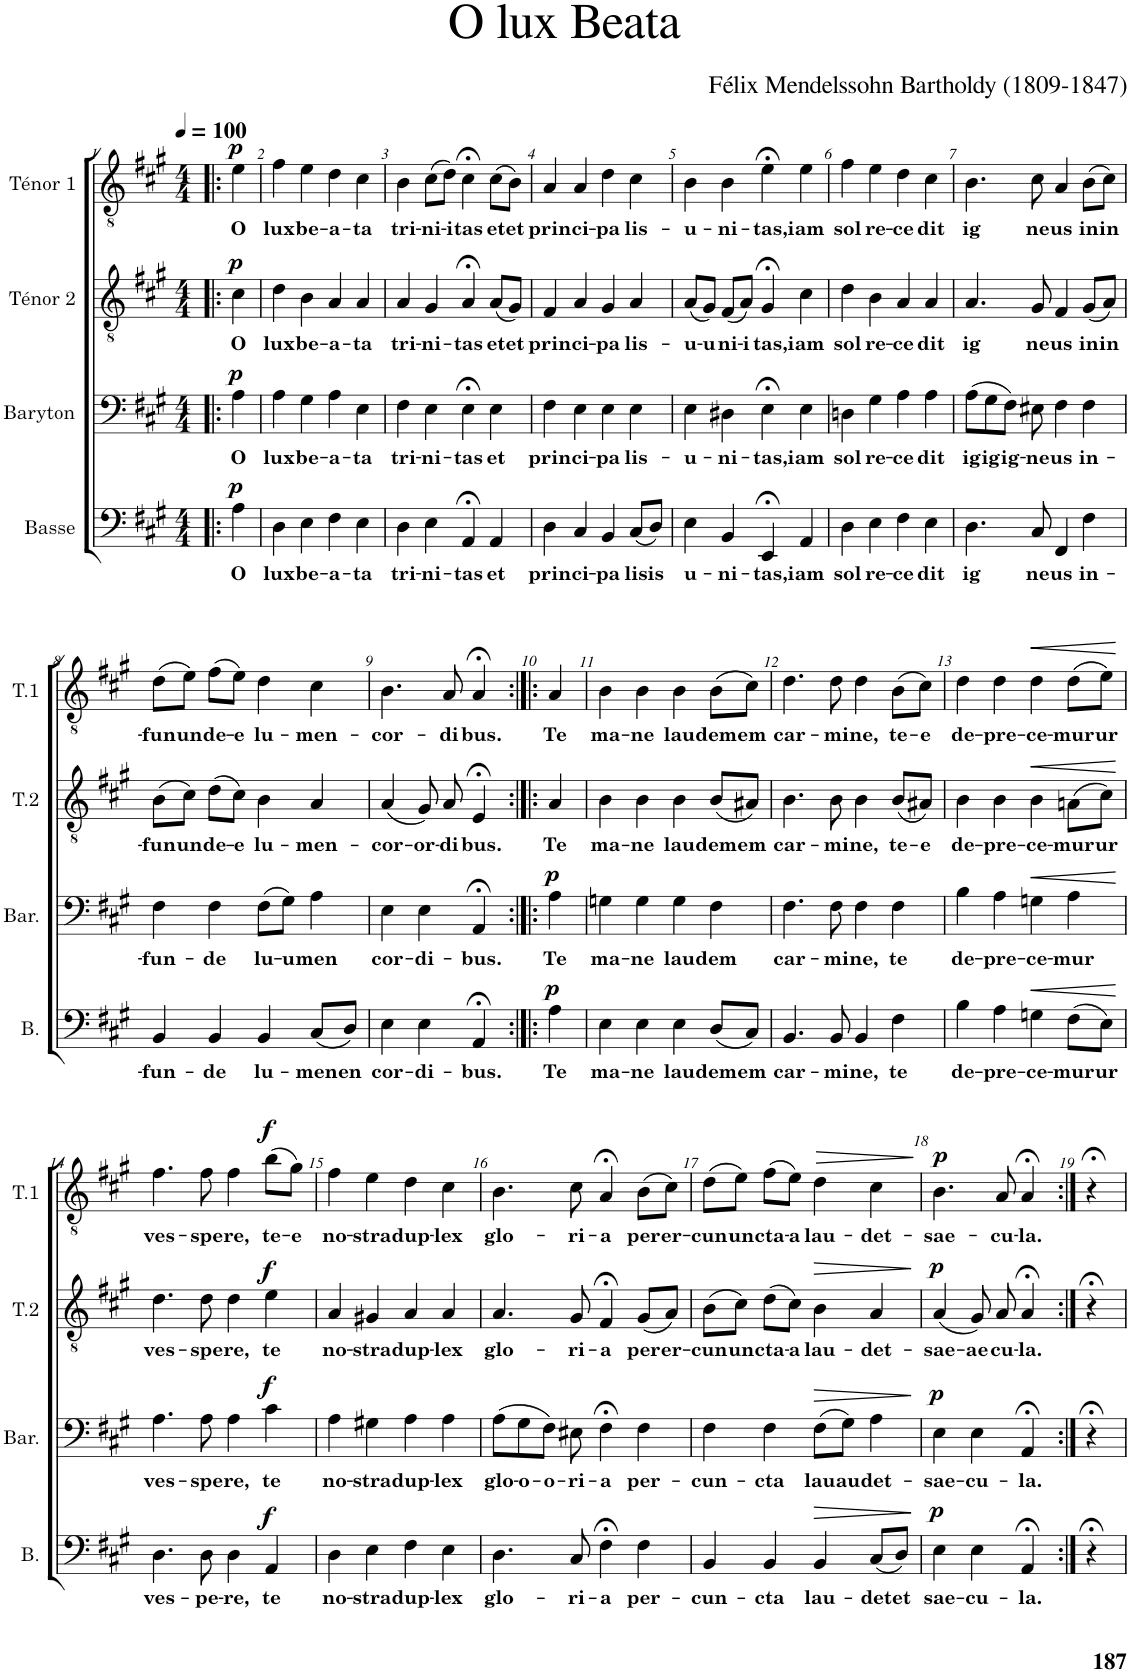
**kern	**text	**dynam	**kern	**text	**dynam	**kern	**text	**dynam	**kern	**text	**dynam
*part4	*part4	*part4	*part3	*part3	*part3	*part2	*part2	*part2	*part1	*part1	*part1
*staff4	*staff4	*staff4	*staff3	*staff3	*staff3	*staff2	*staff2	*staff2	*staff1	*staff1	*staff1
*I"Basse	*	*	*I"Baryton	*	*	*I"Ténor 2	*	*	*I"Ténor 1	*	*
*I'B.	*	*	*I'Bar.	*	*	*I'T.2	*	*	*I'T.1	*	*
*clefF4	*	*	*clefF4	*	*	*clefGv2	*	*	*clefGv2	*	*
*k[f#c#g#]	*	*	*k[f#c#g#]	*	*	*k[f#c#g#]	*	*	*k[f#c#g#]	*	*
*M4/4	*	*	*M4/4	*	*	*M4/4	*	*	*M4/4	*	*
*MM100	*	*	*MM100	*	*	*MM100	*	*	*MM100	*	*
=1!|:	=1!|:	=1!|:	=1!|:	=1!|:	=1!|:	=1!|:	=1!|:	=1!|:	=1!|:	=1!|:	=1!|:
!	!LO:LY:b	!LO:DY:a	!	!LO:LY:b	!LO:DY:a	!	!LO:LY:b	!LO:DY:a	!	!LO:LY:b	!LO:DY:a
4A\	O	p	4A\	O	p	4c#\	O	p	4e\	O	p
=2	=2	=2	=2	=2	=2	=2	=2	=2	=2	=2	=2
!	!LO:LY:b	!	!	!LO:LY:b	!	!	!LO:LY:b	!	!	!LO:LY:b	!
4D\	lux	.	4A\	lux	.	4d\	lux	.	4f#\	lux	.
!	!LO:LY:b	!	!	!LO:LY:b	!	!	!LO:LY:b	!	!	!LO:LY:b	!
4E\	be-	.	4G#\	be-	.	4B\	be-	.	4e\	be-	.
!	!LO:LY:b	!	!	!LO:LY:b	!	!	!LO:LY:b	!	!	!LO:LY:b	!
4F#\	-a-	.	4A\	-a-	.	4A/	-a-	.	4d\	-a-	.
!	!LO:LY:b	!	!	!LO:LY:b	!	!	!LO:LY:b	!	!	!LO:LY:b	!
4E\	-ta	.	4E\	-ta	.	4A/	-ta	.	4c#\	-ta	.
=3	=3	=3	=3	=3	=3	=3	=3	=3	=3	=3	=3
!	!LO:LY:b	!	!	!LO:LY:b	!	!	!LO:LY:b	!	!	!LO:LY:b	!
4D\	tri-	.	4F#\	tri-	.	4A/	tri-	.	4B\	tri-	.
!	!LO:LY:b	!	!	!LO:LY:b	!	!	!LO:LY:b	!	!	!LO:LY:b	!
4E\	-ni-	.	4E\	-ni-	.	4G#/	-ni-	.	(8c#\L	-ni-	.
!	!	!	!	!	!	!	!	!	!	!LO:LY:b	!
.	.	.	.	.	.	.	.	.	8d\J)	-i-	.
!	!LO:LY:b	!	!	!LO:LY:b	!	!	!LO:LY:b	!	!	!LO:LY:b	!
4AA;</	-tas	.	4E;<\	-tas	.	4A;</	-tas	.	4c#;<\	-tas	.
!	!LO:LY:b	!	!	!LO:LY:b	!	!	!LO:LY:b	!	!	!LO:LY:b	!
4AA/	et	.	4E\	et	.	(8A/L	et-	.	(8c#\L	et-	.
!	!	!	!	!	!	!	!LO:LY:b	!	!	!LO:LY:b	!
.	.	.	.	.	.	8G#/J)	-et	.	8B\J)	-et	.
=4	=4	=4	=4	=4	=4	=4	=4	=4	=4	=4	=4
!	!LO:LY:b	!	!	!LO:LY:b	!	!	!LO:LY:b	!	!	!LO:LY:b	!
4D\	prin-	.	4F#\	prin-	.	4F#/	prin-	.	4A/	prin-	.
!	!LO:LY:b	!	!	!LO:LY:b	!	!	!LO:LY:b	!	!	!LO:LY:b	!
4C#/	-ci-	.	4E\	-ci-	.	4A/	-ci-	.	4A/	-ci-	.
!	!LO:LY:b	!	!	!LO:LY:b	!	!	!LO:LY:b	!	!	!LO:LY:b	!
4BB/	-pa-	.	4E\	-pa-	.	4G#/	-pa-	.	4d\	-pa-	.
!	!LO:LY:b	!	!	!LO:LY:b	!	!	!LO:LY:b	!	!	!LO:LY:b	!
(8C#/L	-lis-	.	4E\	-lis-	.	4A/	-lis-	.	4c#\	-lis-	.
!	!LO:LY:b	!	!	!	!	!	!	!	!	!	!
8D/J)	-is	.	.	.	.	.	.	.	.	.	.
=5	=5	=5	=5	=5	=5	=5	=5	=5	=5	=5	=5
!	!LO:LY:b	!	!	!LO:LY:b	!	!	!LO:LY:b	!	!	!LO:LY:b	!
4E\	u-	.	4E\	u-	.	(8A/L	u-	.	4B\	u-	.
!	!	!	!	!	!	!	!LO:LY:b	!	!	!	!
.	.	.	.	.	.	8G#/J)	-u-	.	.	.	.
!	!LO:LY:b	!	!	!LO:LY:b	!	!	!LO:LY:b	!	!	!LO:LY:b	!
4BB/	-ni-	.	4D#X\	-ni-	.	(8F#/L	-ni-	.	4B\	-ni-	.
!	!	!	!	!	!	!	!LO:LY:b	!	!	!	!
.	.	.	.	.	.	8A/J)	-i-	.	.	.	.
!	!LO:LY:b	!	!	!LO:LY:b	!	!	!LO:LY:b	!	!	!LO:LY:b	!
4EE;</	-tas,	.	4E;<\	-tas,	.	4G#;</	-tas,	.	4e;<\	-tas,	.
!	!LO:LY:b	!	!	!LO:LY:b	!	!	!LO:LY:b	!	!	!LO:LY:b	!
4AA/	iam	.	4E\	iam	.	4c#\	iam	.	4e\	iam	.
=6	=6	=6	=6	=6	=6	=6	=6	=6	=6	=6	=6
!	!LO:LY:b	!	!	!LO:LY:b	!	!	!LO:LY:b	!	!	!LO:LY:b	!
4D\	sol	.	4Dn\	sol	.	4d\	sol	.	4f#\	sol	.
!	!LO:LY:b	!	!	!LO:LY:b	!	!	!LO:LY:b	!	!	!LO:LY:b	!
4E\	re-	.	4G#\	re-	.	4B\	re-	.	4e\	re-	.
!	!LO:LY:b	!	!	!LO:LY:b	!	!	!LO:LY:b	!	!	!LO:LY:b	!
4F#\	-ce-	.	4A\	-ce-	.	4A/	-ce-	.	4d\	-ce-	.
!	!LO:LY:b	!	!	!LO:LY:b	!	!	!LO:LY:b	!	!	!LO:LY:b	!
4E\	-dit	.	4A\	-dit	.	4A/	-dit	.	4c#\	-dit	.
=7	=7	=7	=7	=7	=7	=7	=7	=7	=7	=7	=7
!	!LO:LY:b	!	!	!LO:LY:b	!	!	!LO:LY:b	!	!	!LO:LY:b	!
4.D\	ig	.	(8A\L	ig-	.	4.A/	ig	.	4.B\	ig	.
!	!	!	!	!LO:LY:b	!	!	!	!	!	!	!
.	.	.	8G#\	-ig-	.	.	.	.	.	.	.
!	!	!	!	!LO:LY:b	!	!	!	!	!	!	!
.	.	.	8F#\J)	-ig-	.	.	.	.	.	.	.
!	!LO:LY:b	!	!	!LO:LY:b	!	!	!LO:LY:b	!	!	!LO:LY:b	!
8C#/	ne-	.	8E#X\	-ne-	.	8G#/	ne-	.	8c#\	ne-	.
!	!LO:LY:b	!	!	!LO:LY:b	!	!	!LO:LY:b	!	!	!LO:LY:b	!
4FF#/	-us	.	4F#\	-us	.	4F#/	-us	.	4A/	-us	.
!	!LO:LY:b	!	!	!LO:LY:b	!	!	!LO:LY:b	!	!	!LO:LY:b	!
4F#\	in-	.	4F#\	in-	.	(8G#/L	in-	.	(8B\L	in-	.
!	!	!	!	!	!	!	!LO:LY:b	!	!	!LO:LY:b	!
.	.	.	.	.	.	8A/J)	-in-	.	8c#\J)	-in-	.
!!LO:LB:g=z
=8	=8	=8	=8	=8	=8	=8	=8	=8	=8	=8	=8
!	!LO:LY:b	!	!	!LO:LY:b	!	!	!LO:LY:b	!	!	!LO:LY:b	!
4BB/	-fun-	.	4F#\	-fun-	.	(8B\L	-fun-	.	(8d\L	-fun-	.
!	!	!	!	!	!	!	!LO:LY:b	!	!	!LO:LY:b	!
.	.	.	.	.	.	8c#\J)	-un-	.	8e\J)	-un-	.
!	!LO:LY:b	!	!	!LO:LY:b	!	!	!LO:LY:b	!	!	!LO:LY:b	!
4BB/	-de	.	4F#\	-de	.	(8d\L	-de-	.	(8f#\L	-de-	.
!	!	!	!	!	!	!	!LO:LY:b	!	!	!LO:LY:b	!
.	.	.	.	.	.	8c#\J)	-e	.	8e\J)	-e	.
!	!LO:LY:b	!	!	!LO:LY:b	!	!	!LO:LY:b	!	!	!LO:LY:b	!
4BB/	lu-	.	(8F#\L	lu-	.	4B\	lu-	.	4d\	lu-	.
!	!	!	!	!LO:LY:b	!	!	!	!	!	!	!
.	.	.	8G#\J)	-u-	.	.	.	.	.	.	.
!	!LO:LY:b	!	!	!LO:LY:b	!	!	!LO:LY:b	!	!	!LO:LY:b	!
(8C#/L	-men-	.	4A\	-men	.	4A/	-men-	.	4c#\	-men-	.
!	!LO:LY:b	!	!	!	!	!	!	!	!	!	!
8D/J)	-en	.	.	.	.	.	.	.	.	.	.
=9	=9	=9	=9	=9	=9	=9	=9	=9	=9	=9	=9
!	!LO:LY:b	!	!	!LO:LY:b	!	!	!LO:LY:b	!	!	!LO:LY:b	!
4E\	cor-	.	4E\	cor-	.	(4A/	cor-	.	4.B\	cor-	.
!	!LO:LY:b	!	!	!LO:LY:b	!	!	!LO:LY:b	!	!	!	!
4E\	-di-	.	4E\	-di-	.	8G#/)	-or-	.	.	.	.
!	!	!	!	!	!	!	!LO:LY:b	!	!	!LO:LY:b	!
.	.	.	.	.	.	8A/	-di-	.	8A/	-di-	.
!	!LO:LY:b	!	!	!LO:LY:b	!	!	!LO:LY:b	!	!	!LO:LY:b	!
4AA;</	-bus.	.	4AA;</	-bus.	.	4E;</	-bus.	.	4A;</	-bus.	.
=10:|!|:	=10:|!|:	=10:|!|:	=10:|!|:	=10:|!|:	=10:|!|:	=10:|!|:	=10:|!|:	=10:|!|:	=10:|!|:	=10:|!|:	=10:|!|:
!	!LO:LY:b	!LO:DY:a	!	!LO:LY:b	!LO:DY:a	!	!LO:LY:b	!	!	!LO:LY:b	!
4A\	Te	p	4A\	Te	p	4A/	Te	.	4A/	Te	.
=11	=11	=11	=11	=11	=11	=11	=11	=11	=11	=11	=11
!	!LO:LY:b	!	!	!LO:LY:b	!	!	!LO:LY:b	!	!	!LO:LY:b	!
4E\	ma-	.	4Gn\	ma-	.	4B\	ma-	.	4B\	ma-	.
!	!LO:LY:b	!	!	!LO:LY:b	!	!	!LO:LY:b	!	!	!LO:LY:b	!
4E\	-ne	.	4G\	-ne	.	4B\	-ne	.	4B\	-ne	.
!	!LO:LY:b	!	!	!LO:LY:b	!	!	!LO:LY:b	!	!	!LO:LY:b	!
4E\	lau-	.	4G\	lau-	.	4B\	lau-	.	4B\	lau-	.
!	!LO:LY:b	!	!	!LO:LY:b	!	!	!LO:LY:b	!	!	!LO:LY:b	!
(8D/L	-dem-	.	4F#\	-dem	.	(8B/L	-dem-	.	(8B\L	-dem-	.
!	!LO:LY:b	!	!	!	!	!	!LO:LY:b	!	!	!LO:LY:b	!
8C#/J)	-em	.	.	.	.	8A#X/J)	-em	.	8c#\J)	-em	.
=12	=12	=12	=12	=12	=12	=12	=12	=12	=12	=12	=12
!	!LO:LY:b	!	!	!LO:LY:b	!	!	!LO:LY:b	!	!	!LO:LY:b	!
4.BB/	car-	.	4.F#\	car-	.	4.B\	car-	.	4.d\	car-	.
!	!LO:LY:b	!	!	!LO:LY:b	!	!	!LO:LY:b	!	!	!LO:LY:b	!
8BB/	-mi-	.	8F#\	-mi-	.	8B\	-mi-	.	8d\	-mi-	.
!	!LO:LY:b	!	!	!LO:LY:b	!	!	!LO:LY:b	!	!	!LO:LY:b	!
4BB/	-ne,	.	4F#\	-ne,	.	4B\	-ne,	.	4d\	-ne,	.
!	!LO:LY:b	!	!	!LO:LY:b	!	!	!LO:LY:b	!	!	!LO:LY:b	!
4F#\	te	.	4F#\	te	.	(8B/L	te-	.	(8B\L	te-	.
!	!	!	!	!	!	!	!LO:LY:b	!	!	!LO:LY:b	!
.	.	.	.	.	.	8A#X/J)	-e	.	8c#\J)	-e	.
=13	=13	=13	=13	=13	=13	=13	=13	=13	=13	=13	=13
!	!LO:LY:b	!	!	!LO:LY:b	!	!	!LO:LY:b	!	!	!LO:LY:b	!
4B\	de-	.	4B\	de-	.	4B\	de-	.	4d\	de-	.
!	!LO:LY:b	!	!	!LO:LY:b	!	!	!LO:LY:b	!	!	!LO:LY:b	!
4A\	-pre-	.	4A\	-pre-	.	4B\	-pre-	.	4d\	-pre-	.
!	!LO:LY:b	!LO:HP:b	!	!LO:LY:b	!LO:HP:b	!	!LO:LY:b	!LO:HP:b	!	!LO:LY:b	!LO:HP:b
4Gn\	-ce-	<	4Gn\	-ce-	<	4B\	-ce-	<	4d\	-ce-	<
!	!LO:LY:b	!	!	!LO:LY:b	!	!	!LO:LY:b	!	!	!LO:LY:b	!
(8F#\L	-mur-	.	4A\	-mur	.	(8An\L	-mur-	.	(8d\L	-mur-	.
!	!LO:LY:b	!	!	!	!	!	!LO:LY:b	!	!	!LO:LY:b	!
8E\J)	-ur	.	.	.	.	8c#\J)	-ur	.	8e\J)	-ur	.
.	.	[	.	.	[	.	.	[	.	.	[
!!LO:LB:g=z
=14	=14	=14	=14	=14	=14	=14	=14	=14	=14	=14	=14
!	!LO:LY:b	!	!	!LO:LY:b	!	!	!LO:LY:b	!	!	!LO:LY:b	!
4.D\	ves-	.	4.A\	ves-	.	4.d\	ves-	.	4.f#\	ves-	.
!	!LO:LY:b	!	!	!LO:LY:b	!	!	!LO:LY:b	!	!	!LO:LY:b	!
8D\	-pe-	.	8A\	-spe-	.	8d\	-spe-	.	8f#\	-spe-	.
!	!LO:LY:b	!	!	!LO:LY:b	!	!	!LO:LY:b	!	!	!LO:LY:b	!
4D\	-re,	.	4A\	-re,	.	4d\	-re,	.	4f#\	-re,	.
!	!LO:LY:b	!LO:DY:a	!	!LO:LY:b	!LO:DY:a	!	!LO:LY:b	!LO:DY:a	!	!LO:LY:b	!LO:DY:a
4AA/	te	f	4c#\	te	f	4e\	te	f	(8b\L	te-	f
!	!	!	!	!	!	!	!	!	!	!LO:LY:b	!
.	.	.	.	.	.	.	.	.	8g#\J)	-e	.
=15	=15	=15	=15	=15	=15	=15	=15	=15	=15	=15	=15
!	!LO:LY:b	!	!	!LO:LY:b	!	!	!LO:LY:b	!	!	!LO:LY:b	!
4D\	no-	.	4A\	no-	.	4A/	no-	.	4f#\	no-	.
!	!LO:LY:b	!	!	!LO:LY:b	!	!	!LO:LY:b	!	!	!LO:LY:b	!
4E\	-stra	.	4G#X\	-stra	.	4G#X/	-stra	.	4e\	-stra	.
!	!LO:LY:b	!	!	!LO:LY:b	!	!	!LO:LY:b	!	!	!LO:LY:b	!
4F#\	dup-	.	4A\	dup-	.	4A/	dup-	.	4d\	dup-	.
!	!LO:LY:b	!	!	!LO:LY:b	!	!	!LO:LY:b	!	!	!LO:LY:b	!
4E\	-lex	.	4A\	-lex	.	4A/	-lex	.	4c#\	-lex	.
=16	=16	=16	=16	=16	=16	=16	=16	=16	=16	=16	=16
!	!LO:LY:b	!	!	!LO:LY:b	!	!	!LO:LY:b	!	!	!LO:LY:b	!
4.D\	glo-	.	(8A\L	glo-	.	4.A/	glo-	.	4.B\	glo-	.
!	!	!	!	!LO:LY:b	!	!	!	!	!	!	!
.	.	.	8G#\	-o-	.	.	.	.	.	.	.
!	!	!	!	!LO:LY:b	!	!	!	!	!	!	!
.	.	.	8F#\J)	-o-	.	.	.	.	.	.	.
!	!LO:LY:b	!	!	!LO:LY:b	!	!	!LO:LY:b	!	!	!LO:LY:b	!
8C#/	-ri-	.	8E#X\	-ri-	.	8G#/	-ri-	.	8c#\	-ri-	.
!	!LO:LY:b	!	!	!LO:LY:b	!	!	!LO:LY:b	!	!	!LO:LY:b	!
4F#;<\	-a	.	4F#;<\	-a	.	4F#;</	-a	.	4A;</	-a	.
!	!LO:LY:b	!	!	!LO:LY:b	!	!	!LO:LY:b	!	!	!LO:LY:b	!
4F#\	per-	.	4F#\	per-	.	(8G#/L	per-	.	(8B\L	per-	.
!	!	!	!	!	!	!	!LO:LY:b	!	!	!LO:LY:b	!
.	.	.	.	.	.	8A/J)	-er-	.	8c#\J)	-er-	.
=17	=17	=17	=17	=17	=17	=17	=17	=17	=17	=17	=17
!	!LO:LY:b	!	!	!LO:LY:b	!	!	!LO:LY:b	!	!	!LO:LY:b	!
4BB/	-cun-	.	4F#\	-cun-	.	(8B\L	-cun-	.	(8d\L	-cun-	.
!	!	!	!	!	!	!	!LO:LY:b	!	!	!LO:LY:b	!
.	.	.	.	.	.	8c#\J)	-un-	.	8e\J)	-un-	.
!	!LO:LY:b	!	!	!LO:LY:b	!	!	!LO:LY:b	!	!	!LO:LY:b	!
4BB/	-cta	.	4F#\	-cta	.	(8d\L	-cta-	.	(8f#\L	-cta-	.
!	!	!	!	!	!	!	!LO:LY:b	!	!	!LO:LY:b	!
.	.	.	.	.	.	8c#\J)	-a	.	8e\J)	-a	.
!	!LO:LY:b	!LO:HP:b	!	!LO:LY:b	!LO:HP:b	!	!LO:LY:b	!LO:HP:b	!	!LO:LY:b	!LO:HP:b
4BB/	lau-	>	(8F#\L	lau-	>	4B\	lau-	>	4d\	lau-	>
!	!	!	!	!LO:LY:b	!	!	!	!	!	!	!
.	.	.	8G#\J)	-au-	.	.	.	.	.	.	.
!	!LO:LY:b	!	!	!LO:LY:b	!	!	!LO:LY:b	!	!	!LO:LY:b	!
(8C#/L	-det-	.	4A\	-det-	.	4A/	-det-	.	4c#\	-det-	.
!	!LO:LY:b	!	!	!	!	!	!	!	!	!	!
8D/J)	-et	.	.	.	.	.	.	.	.	.	.
.	.	]	.	.	]	.	.	]	.	.	]
=18	=18	=18	=18	=18	=18	=18	=18	=18	=18	=18	=18
!	!LO:LY:b	!LO:DY:a	!	!LO:LY:b	!LO:DY:a	!	!LO:LY:b	!LO:DY:a	!	!LO:LY:b	!LO:DY:a
4E\	sae-	p	4E\	sae-	p	(4A/	sae-	p	4.B\	sae-	p
!	!LO:LY:b	!	!	!LO:LY:b	!	!	!LO:LY:b	!	!	!	!
4E\	-cu-	.	4E\	-cu-	.	8G#/)	-ae-	.	.	.	.
!	!	!	!	!	!	!	!LO:LY:b	!	!	!LO:LY:b	!
.	.	.	.	.	.	8A/	-cu-	.	8A/	-cu-	.
!	!LO:LY:b	!	!	!LO:LY:b	!	!	!LO:LY:b	!	!	!LO:LY:b	!
4AA;</	-la.	.	4AA;</	-la.	.	4A;</	-la.	.	4A;</	-la.	.
=19:|!	=19:|!	=19:|!	=19:|!	=19:|!	=19:|!	=19:|!	=19:|!	=19:|!	=19:|!	=19:|!	=19:|!
4r;<	.	.	4r;<	.	.	4r;<	.	.	4r;<	.	.
=	=	=	=	=	=	=	=	=	=	=	=
*-	*-	*-	*-	*-	*-	*-	*-	*-	*-	*-	*-
